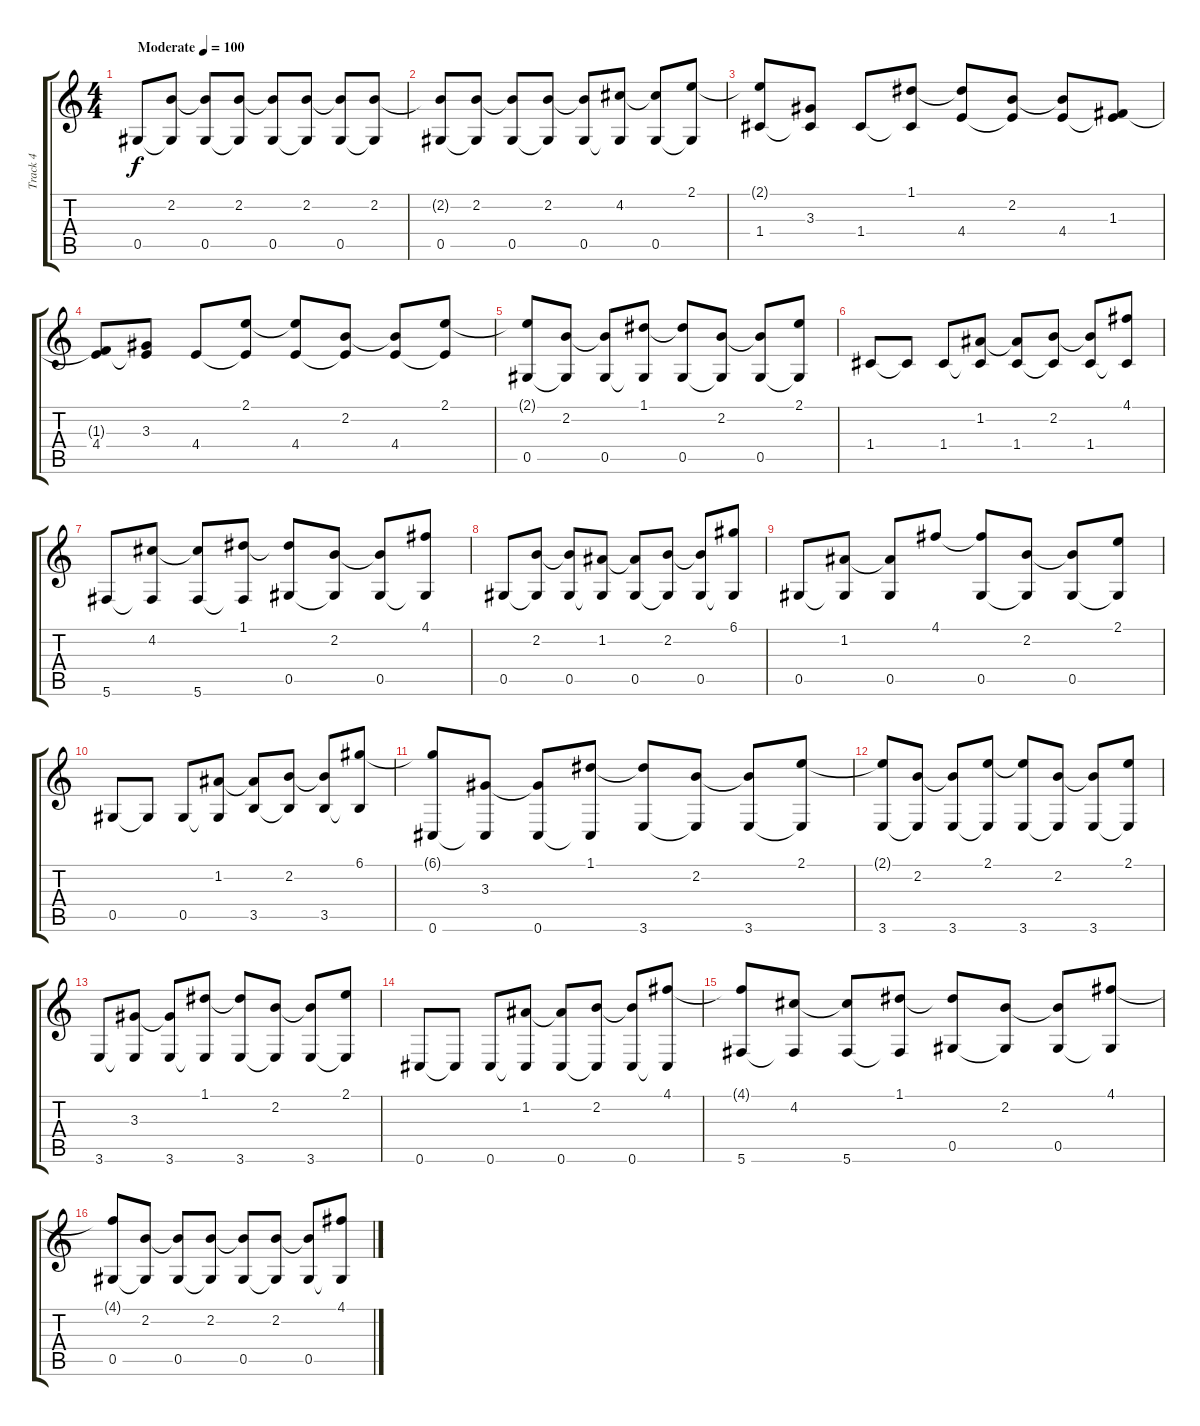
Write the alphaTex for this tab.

\track ("Track 4" "Track 4") {instrument electricguitarclean}
\staff {score tabs}
\tuning (D4 A3 F3 C3 Ab2 Db2) {hide}
\ts (4 4)
\tempo (100 "Moderate")
\clef g2
\ks c
0.5.8{dy f instrument electricguitarclean} (2.2 0.5{t}).8 (2.2{t} 0.5).8 (2.2 0.5{t}).8{txt ""} (2.2{t} 0.5).8 (2.2 0.5{t}).8 (2.2{t} 0.5).8 (2.2 0.5{t}).8 |
(2.2{t} 0.5).8 (2.2 0.5{t}).8 (2.2{t} 0.5).8 (2.2 0.5{t}).8 (2.2{t} 0.5).8 (4.2 0.5{t}).8 (4.2{t} 0.5).8 (2.1 0.5{t}).8 |
(2.1{t} 1.4).8 (3.3 1.4{t}).8 1.4.8 (1.1 1.4{t}).8 (1.1{t} 4.4).8 (2.2 4.4{t}).8 (2.2{t} 4.4).8 (1.3 4.4{t}).8 |
(1.3{t} 4.4).8 (3.3 4.4{t}).8 4.4.8 (2.1 4.4{t}).8 (2.1{t} 4.4).8 (2.2 4.4{t}).8 (2.2{t} 4.4).8 (2.1 4.4{t}).8 |
(2.1{t} 0.5).8 (2.2 0.5{t}).8 (2.2{t} 0.5).8 (1.1 0.5{t}).8 (1.1{t} 0.5).8 (2.2 0.5{t}).8 (2.2{t} 0.5).8 (2.1 0.5{t}).8 |
1.4.8 1.4{t}.8 1.4.8 (1.2 1.4{t}).8 (1.2{t} 1.4).8 (2.2 1.4{t}).8 (2.2{t} 1.4).8 (4.1 1.4{t}).8 |
5.6.8 (4.2 5.6{t}).8 (4.2{t} 5.6).8 (1.1 5.6{t}).8 (1.1{t} 0.5).8 (2.2 0.5{t}).8 (2.2{t} 0.5).8 (4.1 0.5{t}).8 |
0.5.8 (2.2 0.5{t}).8 (2.2{t} 0.5).8 (1.2 0.5{t}).8 (1.2{t} 0.5).8 (2.2 0.5{t}).8 (2.2{t} 0.5).8 (6.1 0.5{t}).8 |
0.5.8 (1.2 0.5{t}).8 (1.2{t} 0.5).8 4.1.8 (4.1{t} 0.5).8 (2.2 0.5{t}).8 (2.2{t} 0.5).8 (2.1 0.5{t}).8 |
0.5.8 0.5{t}.8 0.5.8 (1.2 0.5{t}).8 (1.2{t} 3.5).8 (2.2 3.5{t}).8 (2.2{t} 3.5).8 (6.1 3.5{t}).8 |
(6.1{t} 0.6).8 (3.3 0.6{t}).8 (3.3{t} 0.6).8 (1.1 0.6{t}).8 (1.1{t} 3.6).8 (2.2 3.6{t}).8 (2.2{t} 3.6).8 (2.1 3.6{t}).8 |
(2.1{t} 3.6).8 (2.2 3.6{t}).8 (2.2{t} 3.6).8 (2.1 3.6{t}).8 (2.1{t} 3.6).8 (2.2 3.6{t}).8 (2.2{t} 3.6).8 (2.1 3.6{t}).8 |
3.6.8 (3.3 3.6{t}).8 (3.3{t} 3.6).8 (1.1 3.6{t}).8 (1.1{t} 3.6).8 (2.2 3.6{t}).8 (2.2{t} 3.6).8 (2.1 3.6{t}).8 |
0.6.8 0.6{t}.8 0.6.8 (1.2 0.6{t}).8 (1.2{t} 0.6).8 (2.2 0.6{t}).8 (2.2{t} 0.6).8 (4.1 0.6{t}).8 |
(4.1{t} 5.6).8 (4.2 5.6{t}).8 (4.2{t} 5.6).8 (1.1 5.6{t}).8 (1.1{t} 0.5).8 (2.2 0.5{t}).8 (2.2{t} 0.5).8 (4.1 0.5{t}).8 |
(4.1{t} 0.5).8 (2.2 0.5{t}).8 (2.2{t} 0.5).8 (2.2 0.5{t}).8 (2.2{t} 0.5).8 (2.2 0.5{t}).8 (2.2{t} 0.5).8 (4.1 0.5{t}).8
